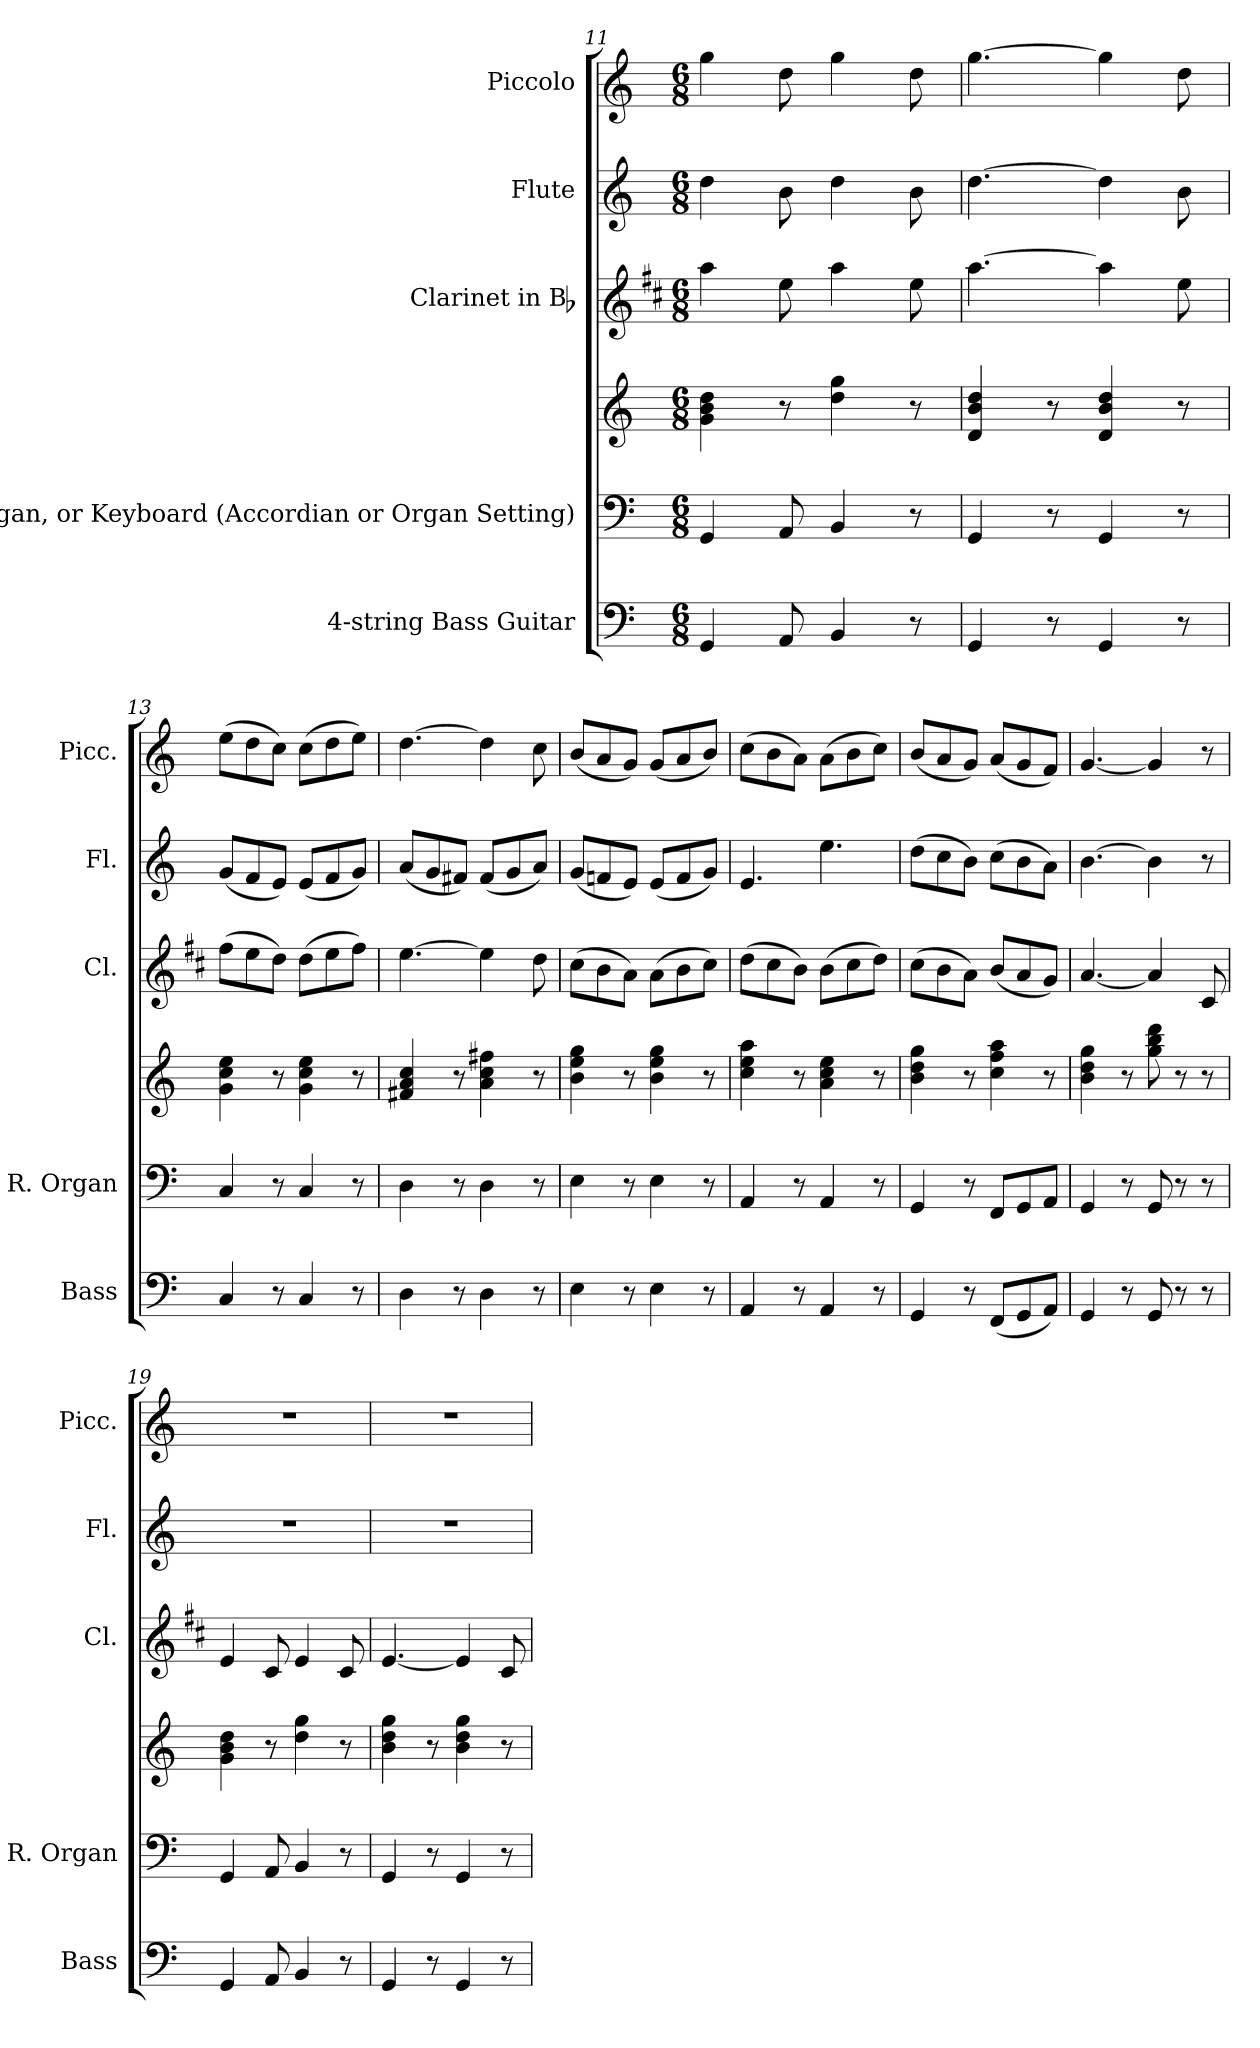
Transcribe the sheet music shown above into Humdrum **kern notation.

**kern	**kern	**kern	**kern	**kern	**kern
*part5	*part4	*part4	*part3	*part2	*part1
*staff6	*staff5	*staff4	*staff3	*staff2	*staff1
*I"4-string Bass Guitar	*I"Reed Organ, or Keyboard (Accordian  or Organ Setting)	*	*I"Clarinet in Bb	*I"Flute	*I"Piccolo
*I'Bass	*I'R. Organ	*	*I'Cl.	*I'Fl.	*I'Picc.
*clefF4	*clefF4	*clefG2	*clefG2	*clefG2	*clefG2
*ITrd7c12	*	*	*ITrd1c2	*	*ITrd-7c-12
*k[]	*k[]	*k[]	*k[]	*k[]	*k[]
*C:	*C:	*C:	*C:	*C:	*C:
*M6/8	*M6/8	*M6/8	*M6/8	*M6/8	*M6/8
=11	=11	=11	=11	=11	=11
4GGGi/	4GGi/	4gi\ 4bi 4ddi	4ggi\	4ddi\	4gggi\
8AAAi/	8AAi/	8r	8ddi\	8bi\	8dddi\
4BBBi/	4BBi/	4ddi\ 4ggi	4ggi\	4ddi\	4gggi\
8r	8r	8r	8ddi\	8bi\	8dddi\
=12	=12	=12	=12	=12	=12
4GGGi/	4GGi/	4di/ 4bi 4ddi	[4.ggi\	[4.ddi\	[4.gggi\
8r	8r	8r	.	.	.
4GGGi/	4GGi/	4di/ 4bi 4ddi	4ggi\]	4ddi\]	4gggi\]
8r	8r	8r	8ddi\	8bi\	8dddi\
=13	=13	=13	=13	=13	=13
4CCi/	4Ci/	4gi\ 4cci 4eei	(8eei\L	(8gi/L	(8eeei\L
.	.	.	8ddi\	8fi/	8dddi\
8r	8r	8r	8cci\J)	8ei/J)	8ccci\J)
4CCi/	4Ci/	4gi\ 4cci 4eei	(8cci\L	(8ei/L	(8ccci\L
.	.	.	8ddi\	8fi/	8dddi\
8r	8r	8r	8eei\J)	8gi/J)	8eeei\J)
=14	=14	=14	=14	=14	=14
4DDi\	4Di\	4f#Xi/ 4ai 4cci	[4.ddi\	(8ai/L	[4.dddi\
.	.	.	.	8gi/	.
8r	8r	8r	.	8f#Xi/J)	.
4DDi\	4Di\	4ai\ 4cci 4ff#Xi	4ddi\]	(8f#i/L	4dddi\]
.	.	.	.	8gi/	.
8r	8r	8r	8cci\	8ai/J)	8ccci\
=15	=15	=15	=15	=15	=15
4EEi\	4Ei\	4bi\ 4eei 4ggi	(8bi\L	(8gi/L	(8bbi/L
.	.	.	8ai\	8fni/	8aai/
8r	8r	8r	8gi\J)	8ei/J)	8ggi/J)
4EEi\	4Ei\	4bi\ 4eei 4ggi	(8gi\L	(8ei/L	(8ggi/L
.	.	.	8ai\	8fi/	8aai/
8r	8r	8r	8bi\J)	8gi/J)	8bbi/J)
=16	=16	=16	=16	=16	=16
4AAAi/	4AAi/	4cci\ 4eei 4aai	(8cci\L	4.ei/	(8ccci\L
.	.	.	8bi\	.	8bbi\
8r	8r	8r	8ai\J)	.	8aai\J)
4AAAi/	4AAi/	4ai\ 4cci 4eei	(8ai\L	4.eei\	(8aai\L
.	.	.	8bi\	.	8bbi\
8r	8r	8r	8cci\J)	.	8ccci\J)
=17	=17	=17	=17	=17	=17
4GGGi/	4GGi/	4bi\ 4ddi 4ggi	(8bi\L	(8ddi\L	(8bbi/L
.	.	.	8ai\	8cci\	8aai/
8r	8r	8r	8gi\J)	8bi\J)	8ggi/J)
(8FFFi/L	8FFi/L	4cci\ 4ffi 4aai	(8ai/L	(8cci\L	(8aai/L
8GGGi/	8GGi/	.	8gi/	8bi\	8ggi/
8AAAi/J)	8AAi/J	8r	8fi/J)	8ai\J)	8ffi/J)
!!LO:LB:g=z
=18	=18	=18	=18	=18	=18
4GGGi/	4GGi/	4bi\ 4ddi 4ggi	[4.gi/	[4.bi\	[4.ggi/
8r	8r	8r	.	.	.
8GGGi/	8GGi/	8ggi\ 8bbi 8dddi	4gi/]	4bi\]	4ggi/]
8r	8r	8r	.	.	.
8r	8r	8r	8Bi/	8r	8r
=19	=19	=19	=19	=19	=19
!	!	!	!	!LO:N:vis=1	!LO:N:vis=1
4GGGi/	4GGi/	4gi\ 4bi 4ddi	4di/	2.r	2.r
8AAAi/	8AAi/	8r	8Bi/	.	.
4BBBi/	4BBi/	4ddi\ 4ggi	4di/	.	.
8r	8r	8r	8Bi/	.	.
=20	=20	=20	=20	=20	=20
!	!	!	!	!LO:N:vis=1	!LO:N:vis=1
4GGGi/	4GGi/	4bi\ 4ddi 4ggi	[4.di/	2.r	2.r
8r	8r	8r	.	.	.
4GGGi/	4GGi/	4bi\ 4ddi 4ggi	4di/]	.	.
8r	8r	8r	8Bi/	.	.
=	=	=	=	=	=
*-	*-	*-	*-	*-	*-
